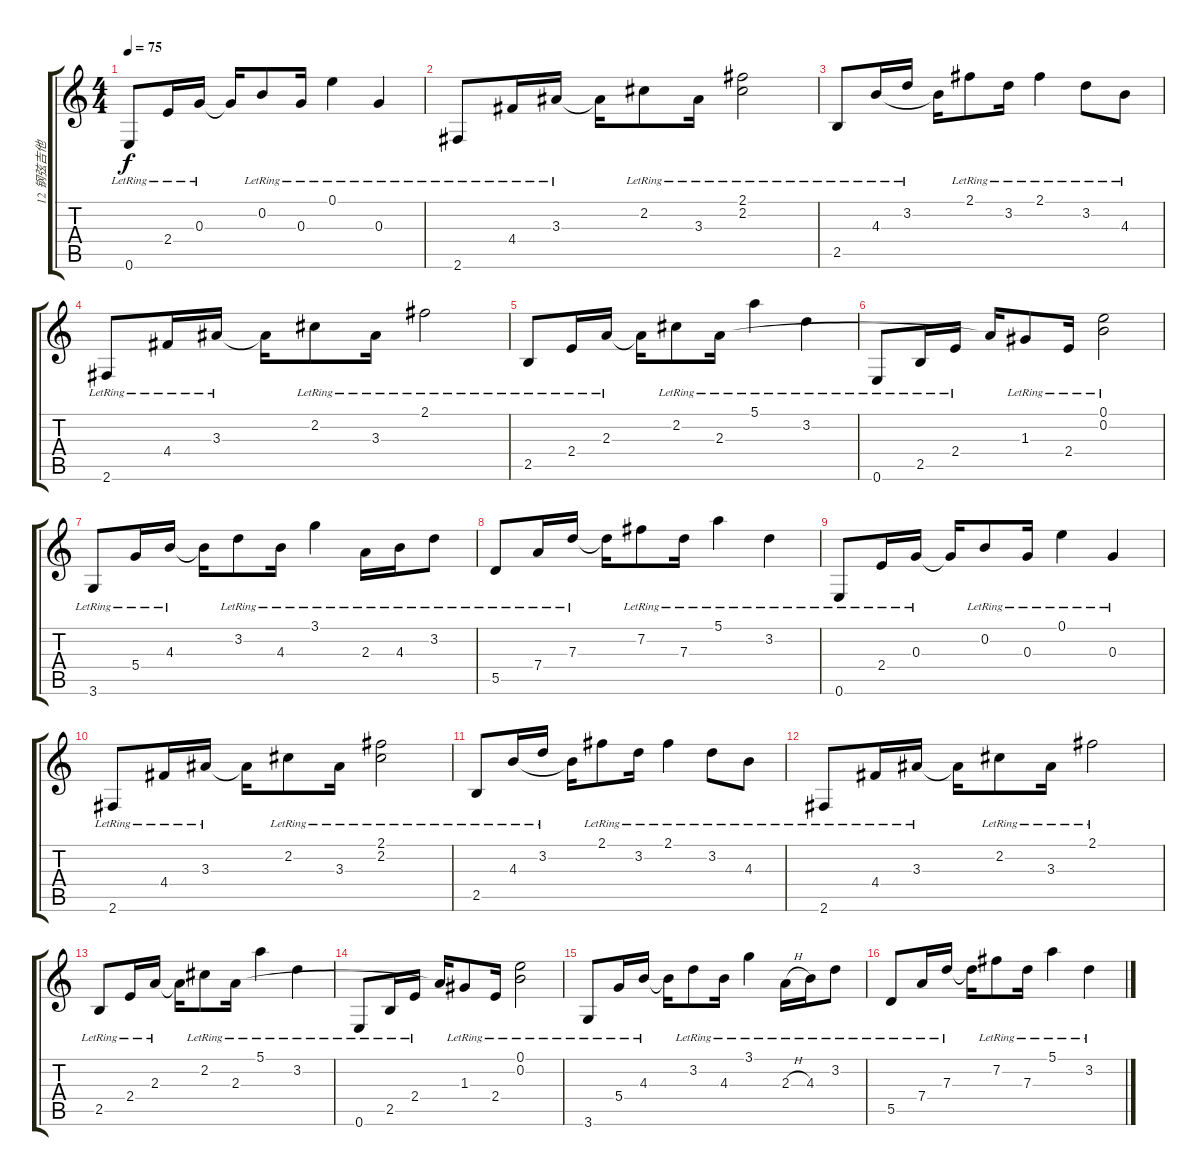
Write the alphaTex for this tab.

\track ("12 钢弦吉他" "12 钢弦吉他") {instrument electricguitarjazz}
\staff {score tabs}
\tuning (E4 B3 G3 D3 A2 E2) {hide}
\ts (4 4)
\tempo 75
\clef g2
\ks c
0.6{lr}.8{dy f} 2.4{lr}.16 0.3{lr}.16 0.3{t}.16 0.2{lr}.8 0.3{lr}.16 0.1{lr}.4 0.3{lr}.4 |
2.6{lr}.8 4.4{lr}.16 3.3{lr}.16 3.3{t}.16 2.2{lr}.8 3.3{lr}.16 (2.1{lr} 2.2{lr}).2 |
2.5{lr}.8 4.3{lr}.16 3.2{lr}.16 4.3{t}.16 2.1{lr}.8 3.2{lr}.16 2.1{lr}.4 3.2{lr}.8 4.3{lr}.8 |
2.6{lr}.8 4.4{lr}.16 3.3{lr}.16 3.3{t}.16 2.2{lr}.8 3.3{lr}.16 2.1{lr}.2 |
2.5{lr}.8 2.4{lr}.16 2.3{lr}.16 2.3{t}.16 2.2{lr}.8 2.3{lr}.16 5.1{lr}.4 3.2{lr}.4 |
0.6{lr}.8 2.5{lr}.16 2.4{lr}.16 2.3{t}.16 1.3{lr}.8 2.4{lr}.16 (0.1{lr} 0.2{lr}).2 |
3.6{lr}.8 5.4{lr}.16 4.3{lr}.16 4.3{t}.16 3.2{lr}.8 4.3{lr}.16 3.1{lr}.4 2.3{lr}.16 4.3{lr}.16 3.2{lr}.8 |
5.5{lr}.8 7.4{lr}.16 7.3{lr}.16 7.3{t}.16 7.2{lr}.8 7.3{lr}.16 5.1{lr}.4 3.2{lr}.4 |
0.6{lr}.8 2.4{lr}.16 0.3{lr}.16 0.3{t}.16 0.2{lr}.8 0.3{lr}.16 0.1{lr}.4 0.3{lr}.4 |
2.6{lr}.8 4.4{lr}.16 3.3{lr}.16 3.3{t}.16 2.2{lr}.8 3.3{lr}.16 (2.1{lr} 2.2{lr}).2 |
2.5{lr}.8 4.3{lr}.16 3.2{lr}.16 4.3{t}.16 2.1{lr}.8 3.2{lr}.16 2.1{lr}.4 3.2{lr}.8 4.3{lr}.8 |
2.6{lr}.8 4.4{lr}.16 3.3{lr}.16 3.3{t}.16 2.2{lr}.8 3.3{lr}.16 2.1{lr}.2 |
2.5{lr}.8 2.4{lr}.16 2.3{lr}.16 2.3{t}.16 2.2{lr}.8 2.3{lr}.16 5.1{lr}.4 3.2{lr}.4 |
0.6{lr}.8 2.5{lr}.16 2.4{lr}.16 2.3{t}.16 1.3{lr}.8 2.4{lr}.16 (0.1{lr} 0.2{lr}).2 |
3.6{lr}.8 5.4{lr}.16 4.3{lr}.16 4.3{t}.16 3.2{lr}.8 4.3{lr}.16 3.1{lr}.4 2.3{h lr}.16 4.3{lr}.16 3.2{lr}.8 |
5.5{lr}.8 7.4{lr}.16 7.3{lr}.16 7.3{t}.16 7.2{lr}.8 7.3{lr}.16 5.1{lr}.4 3.2{lr}.4
